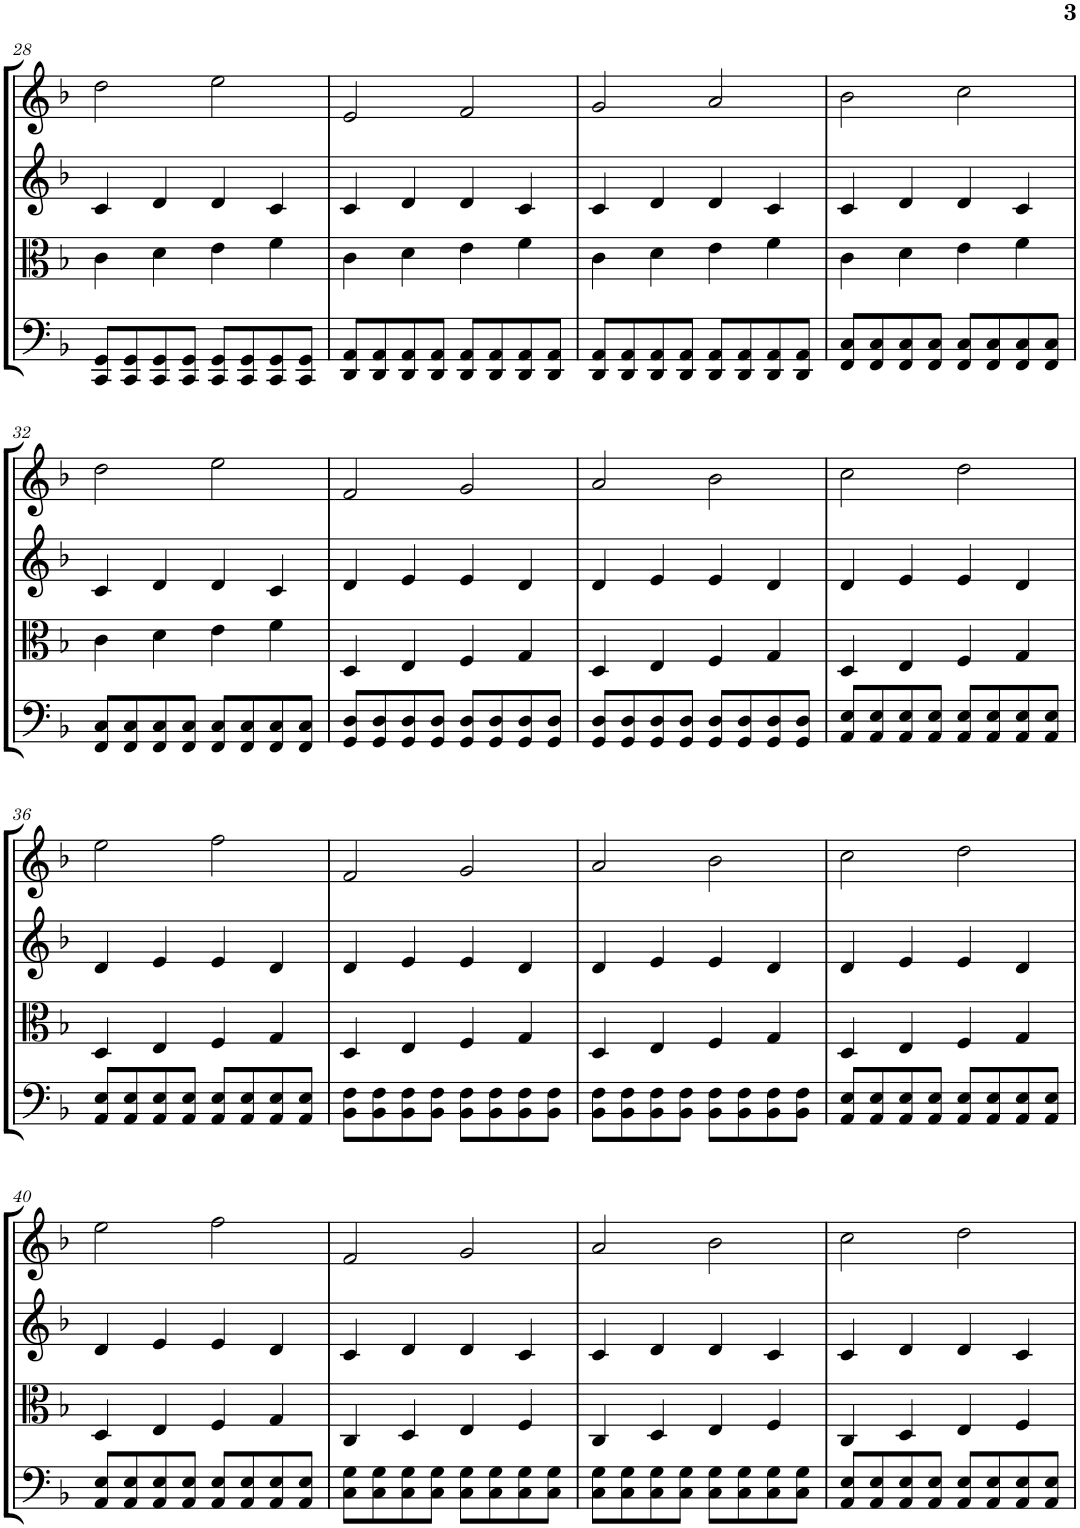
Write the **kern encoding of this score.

**kern	**kern	**kern	**kern
*part4	*part3	*part2	*part1
*staff4	*staff3	*staff2	*staff1
*I"Violoncello	*I"Viola	*I"Violin II	*I"Violin I
*I'Vc	*I'Vla	*I'Vln	*I'Vln
!!LO:PB:g=z
*clefF4	*clefC3	*clefG2	*clefG2
*k[b-]	*k[b-]	*k[b-]	*k[b-]
*M4/4	*M4/4	*M4/4	*M4/4
=28	=28	=28	=28
8CC/ 8GG/L	4c\	4c/	2dd\
8CC/ 8GG/	.	.	.
8CC/ 8GG/	4d\	4d/	.
8CC/ 8GG/J	.	.	.
8CC/ 8GG/L	4e\	4d/	2ee\
8CC/ 8GG/	.	.	.
8CC/ 8GG/	4f\	4c/	.
8CC/ 8GG/J	.	.	.
=29	=29	=29	=29
8DD/ 8AA/L	4c\	4c/	2e/
8DD/ 8AA/	.	.	.
8DD/ 8AA/	4d\	4d/	.
8DD/ 8AA/J	.	.	.
8DD/ 8AA/L	4e\	4d/	2f/
8DD/ 8AA/	.	.	.
8DD/ 8AA/	4f\	4c/	.
8DD/ 8AA/J	.	.	.
=30	=30	=30	=30
8DD/ 8AA/L	4c\	4c/	2g/
8DD/ 8AA/	.	.	.
8DD/ 8AA/	4d\	4d/	.
8DD/ 8AA/J	.	.	.
8DD/ 8AA/L	4e\	4d/	2a/
8DD/ 8AA/	.	.	.
8DD/ 8AA/	4f\	4c/	.
8DD/ 8AA/J	.	.	.
=31	=31	=31	=31
8FF/ 8C/L	4c\	4c/	2b-\
8FF/ 8C/	.	.	.
8FF/ 8C/	4d\	4d/	.
8FF/ 8C/J	.	.	.
8FF/ 8C/L	4e\	4d/	2cc\
8FF/ 8C/	.	.	.
8FF/ 8C/	4f\	4c/	.
8FF/ 8C/J	.	.	.
!!LO:LB:g=z
=32	=32	=32	=32
8FF/ 8C/L	4c\	4c/	2dd\
8FF/ 8C/	.	.	.
8FF/ 8C/	4d\	4d/	.
8FF/ 8C/J	.	.	.
8FF/ 8C/L	4e\	4d/	2ee\
8FF/ 8C/	.	.	.
8FF/ 8C/	4f\	4c/	.
8FF/ 8C/J	.	.	.
=33	=33	=33	=33
8GG/ 8D/L	4D/	4d/	2f/
8GG/ 8D/	.	.	.
8GG/ 8D/	4E/	4e/	.
8GG/ 8D/J	.	.	.
8GG/ 8D/L	4F/	4e/	2g/
8GG/ 8D/	.	.	.
8GG/ 8D/	4G/	4d/	.
8GG/ 8D/J	.	.	.
=34	=34	=34	=34
8GG/ 8D/L	4D/	4d/	2a/
8GG/ 8D/	.	.	.
8GG/ 8D/	4E/	4e/	.
8GG/ 8D/J	.	.	.
8GG/ 8D/L	4F/	4e/	2b-\
8GG/ 8D/	.	.	.
8GG/ 8D/	4G/	4d/	.
8GG/ 8D/J	.	.	.
=35	=35	=35	=35
8AA/ 8E/L	4D/	4d/	2cc\
8AA/ 8E/	.	.	.
8AA/ 8E/	4E/	4e/	.
8AA/ 8E/J	.	.	.
8AA/ 8E/L	4F/	4e/	2dd\
8AA/ 8E/	.	.	.
8AA/ 8E/	4G/	4d/	.
8AA/ 8E/J	.	.	.
!!LO:LB:g=z
=36	=36	=36	=36
8AA/ 8E/L	4D/	4d/	2ee\
8AA/ 8E/	.	.	.
8AA/ 8E/	4E/	4e/	.
8AA/ 8E/J	.	.	.
8AA/ 8E/L	4F/	4e/	2ff\
8AA/ 8E/	.	.	.
8AA/ 8E/	4G/	4d/	.
8AA/ 8E/J	.	.	.
=37	=37	=37	=37
8BB-\ 8F\L	4D/	4d/	2f/
8BB-\ 8F\	.	.	.
8BB-\ 8F\	4E/	4e/	.
8BB-\ 8F\J	.	.	.
8BB-\ 8F\L	4F/	4e/	2g/
8BB-\ 8F\	.	.	.
8BB-\ 8F\	4G/	4d/	.
8BB-\ 8F\J	.	.	.
=38	=38	=38	=38
8BB-\ 8F\L	4D/	4d/	2a/
8BB-\ 8F\	.	.	.
8BB-\ 8F\	4E/	4e/	.
8BB-\ 8F\J	.	.	.
8BB-\ 8F\L	4F/	4e/	2b-\
8BB-\ 8F\	.	.	.
8BB-\ 8F\	4G/	4d/	.
8BB-\ 8F\J	.	.	.
=39	=39	=39	=39
8AA/ 8E/L	4D/	4d/	2cc\
8AA/ 8E/	.	.	.
8AA/ 8E/	4E/	4e/	.
8AA/ 8E/J	.	.	.
8AA/ 8E/L	4F/	4e/	2dd\
8AA/ 8E/	.	.	.
8AA/ 8E/	4G/	4d/	.
8AA/ 8E/J	.	.	.
!!LO:LB:g=z
=40	=40	=40	=40
8AA/ 8E/L	4D/	4d/	2ee\
8AA/ 8E/	.	.	.
8AA/ 8E/	4E/	4e/	.
8AA/ 8E/J	.	.	.
8AA/ 8E/L	4F/	4e/	2ff\
8AA/ 8E/	.	.	.
8AA/ 8E/	4G/	4d/	.
8AA/ 8E/J	.	.	.
=41	=41	=41	=41
8C\ 8G\L	4C/	4c/	2f/
8C\ 8G\	.	.	.
8C\ 8G\	4D/	4d/	.
8C\ 8G\J	.	.	.
8C\ 8G\L	4E/	4d/	2g/
8C\ 8G\	.	.	.
8C\ 8G\	4F/	4c/	.
8C\ 8G\J	.	.	.
=42	=42	=42	=42
8C\ 8G\L	4C/	4c/	2a/
8C\ 8G\	.	.	.
8C\ 8G\	4D/	4d/	.
8C\ 8G\J	.	.	.
8C\ 8G\L	4E/	4d/	2b-\
8C\ 8G\	.	.	.
8C\ 8G\	4F/	4c/	.
8C\ 8G\J	.	.	.
=43	=43	=43	=43
8AA/ 8E/L	4C/	4c/	2cc\
8AA/ 8E/	.	.	.
8AA/ 8E/	4D/	4d/	.
8AA/ 8E/J	.	.	.
8AA/ 8E/L	4E/	4d/	2dd\
8AA/ 8E/	.	.	.
8AA/ 8E/	4F/	4c/	.
8AA/ 8E/J	.	.	.
=	=	=	=
*-	*-	*-	*-
